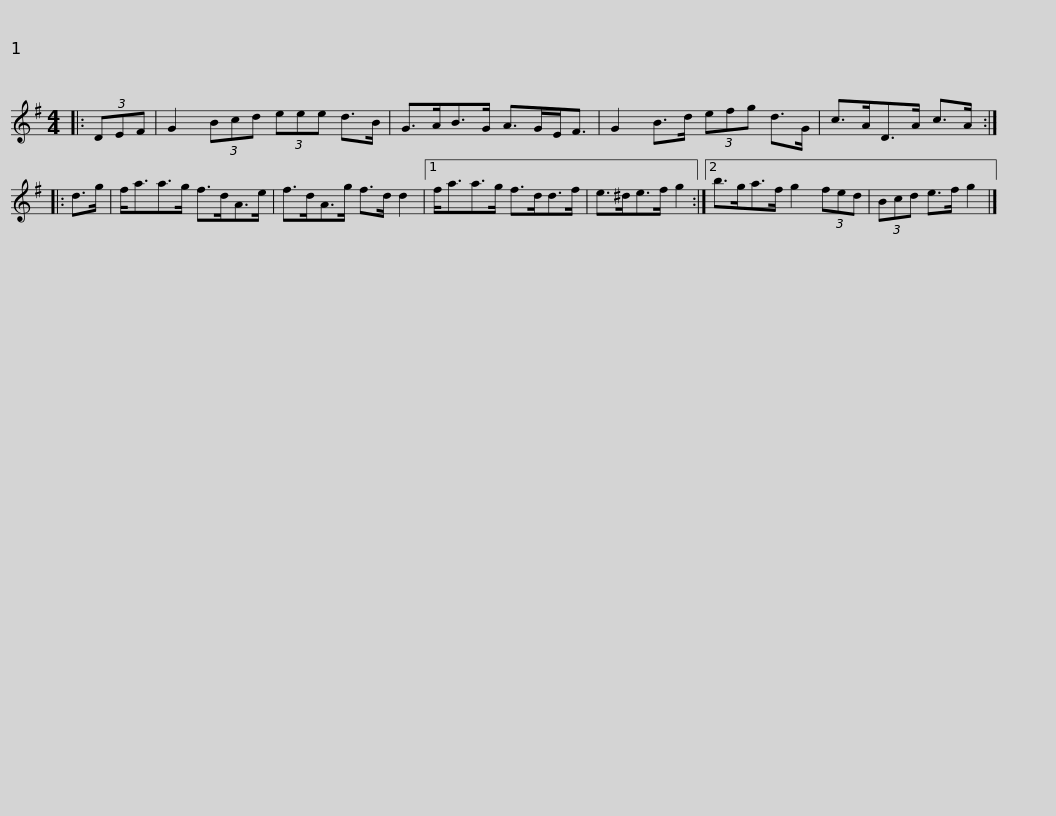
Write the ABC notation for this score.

X:1
L:1/8
M:4/4
I:linebreak $
K:G
V:1 treble
V:1
|: (3DEF | G2 (3Bcd (3eee d>B | G>AB>G A>GE<F | G2 B>d (3efg d>G | c>AD>A c>A :: %5
 d>g |$ f<aa>g f>dA>e | f>dA>g f>d d2 |1 f<aa>g f>dd>f | e>^de>f g2 :|2 %10
 b>ga>f g2 (3fed |$ (3Bcd e>f g2 |] %12
